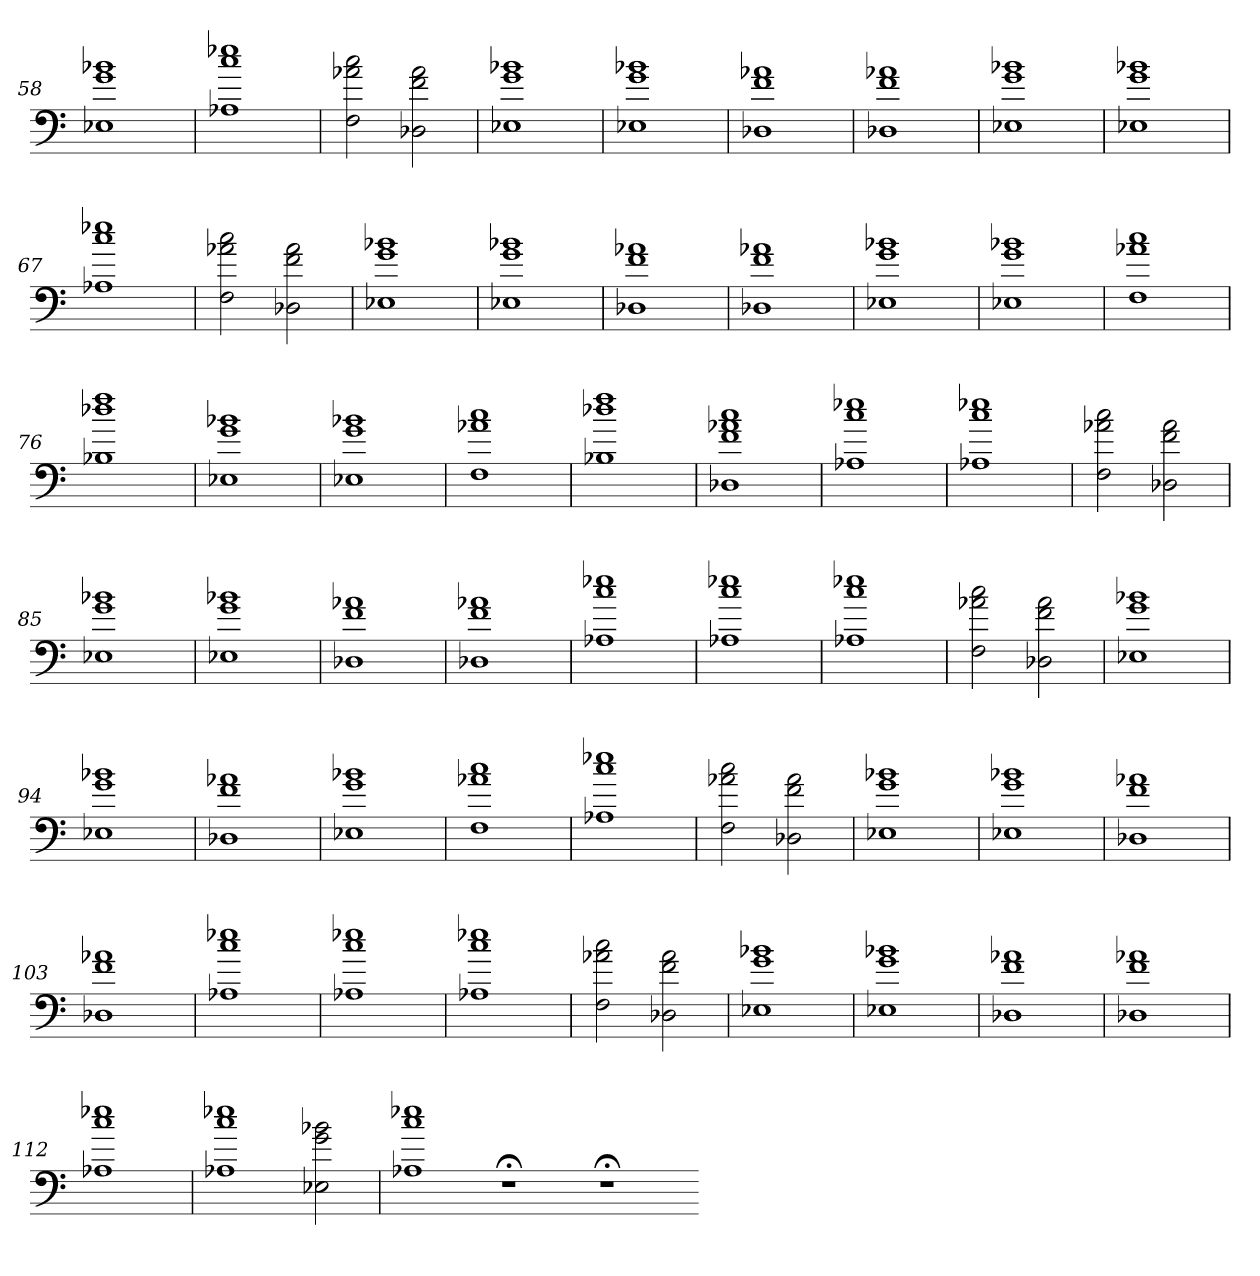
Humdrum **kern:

**kern
*part1
*staff1
=58
1E-X 1g 1b-X
=59
1A-X 1cc 1ee-X
=60
2F 2a-X 2cc
2D-X 2f 2a-
=61
1E-X 1g 1b-X
=62
1E-X 1g 1b-X
=63
1D-X 1f 1a-X
=64
1D-X 1f 1a-X
=65
1E-X 1g 1b-X
=66
1E-X 1g 1b-X
=67
1A-X 1cc 1ee-X
=68
2F 2a-X 2cc
2D-X 2f 2a-
=69
1E-X 1g 1b-X
=70
1E-X 1g 1b-X
=71
1D-X 1f 1a-X
=72
1D-X 1f 1a-X
=73
1E-X 1g 1b-X
=74
1E-X 1g 1b-X
=75
1F 1a-X 1cc
=76
1B-X 1dd-X 1ff
=77
1E-X 1g 1b-X
=78
1E-X 1g 1b-X
=79
1F 1a-X 1cc
=80
1B-X 1dd-X 1ff
=81
1D-X 1f 1a-X 1cc
=82
1A-X 1cc 1ee-X
=83
1A-X 1cc 1ee-X
=84
2F 2a-X 2cc
2D-X 2f 2a-
=85
1E-X 1g 1b-X
=86
1E-X 1g 1b-X
=87
1D-X 1f 1a-X
=88
1D-X 1f 1a-X
=89
1A-X 1cc 1ee-X
=90
1A-X 1cc 1ee-X
=91
1A-X 1cc 1ee-X
=92
2F 2a-X 2cc
2D-X 2f 2a-
=93
1E-X 1g 1b-X
=94
1E-X 1g 1b-X
=95
1D-X 1f 1a-X
=96
1E-X 1g 1b-X
=97
1F 1a-X 1cc
=98
1A-X 1cc 1ee-X
=99
2F 2a-X 2cc
2D-X 2f 2a-
=100
1E-X 1g 1b-X
=101
1E-X 1g 1b-X
=102
1D-X 1f 1a-X
=103
1D-X 1f 1a-X
=104
1A-X 1cc 1ee-X
=105
1A-X 1cc 1ee-X
=106
1A-X 1cc 1ee-X
=107
2F 2a-X 2cc
2D-X 2f 2a-
=108
1E-X 1g 1b-X
=109
1E-X 1g 1b-X
=110
1D-X 1f 1a-X
=111
1D-X 1f 1a-X
=112
1A-X 1cc 1ee-X
=113
1A-X 1cc 1ee-X
2E-X 2g 2b-X
=114
1A-X 1cc 1ee-X
1r;<
1r;<
=-
*-
